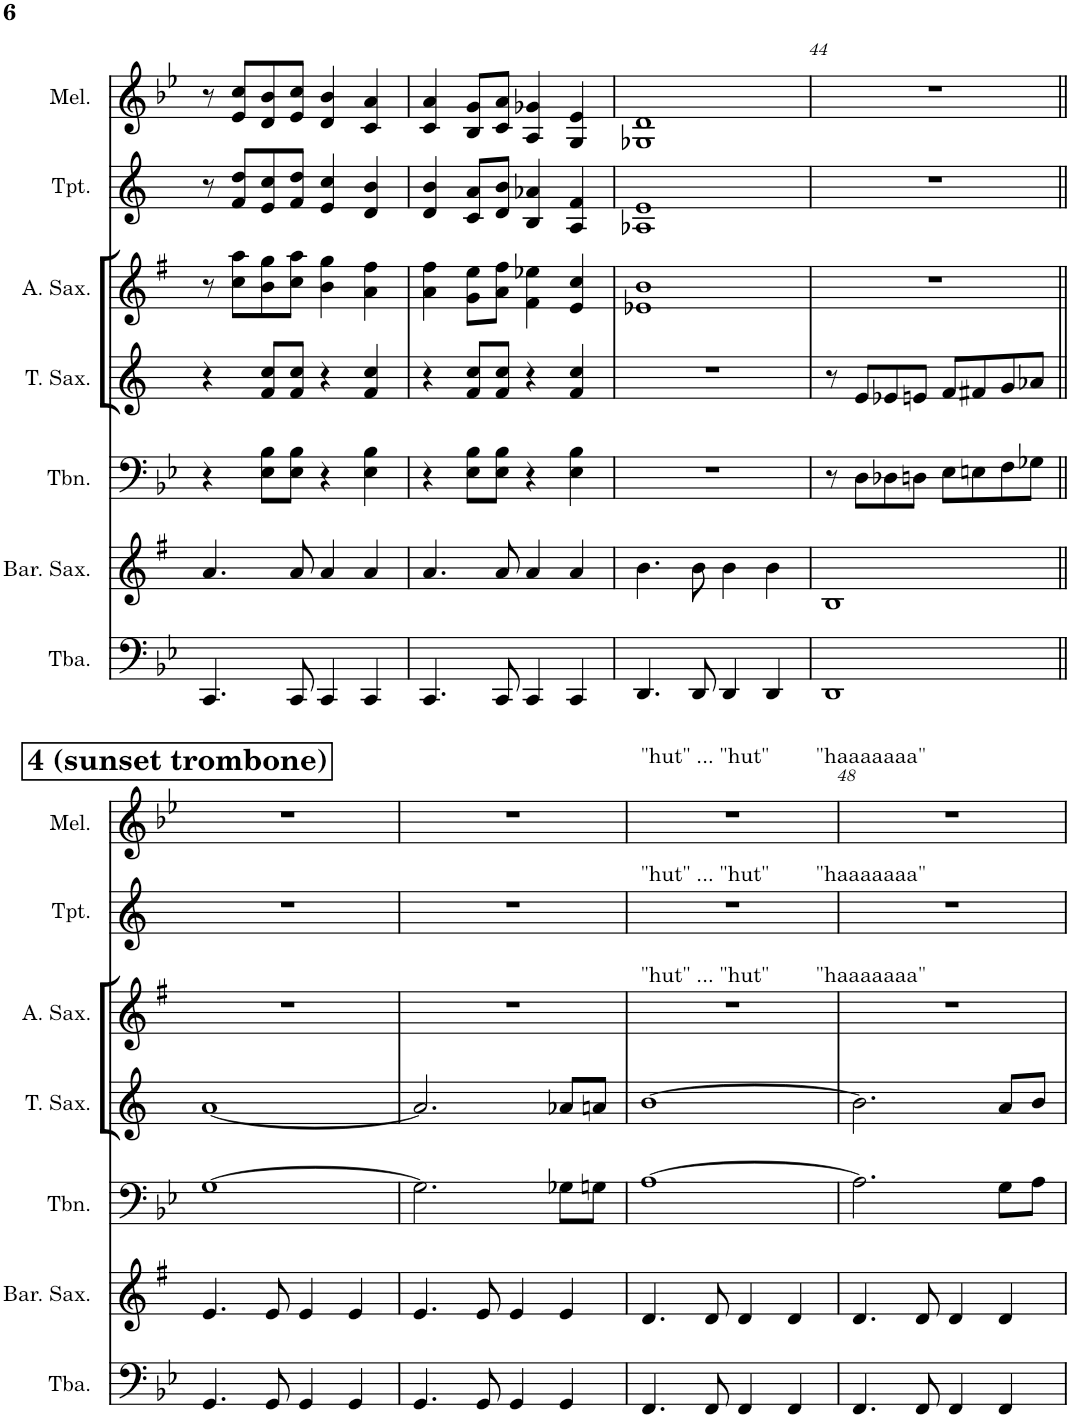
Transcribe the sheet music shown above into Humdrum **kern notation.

**kern	**kern	**kern	**kern	**kern	**kern	**kern
*part7	*part6	*part5	*part4	*part3	*part2	*part1
*staff7	*staff6	*staff5	*staff4	*staff3	*staff2	*staff1
*I"Tuba	*I"Baritone Saxophone	*I"Trombone	*I"Tenor Saxophone	*I"Alto Saxophone	*I"Trumpet	*I"Melodica
*I'Tba.	*I'Bar. Sax.	*I'Tbn.	*I'T. Sax.	*I'A. Sax.	*I'Tpt.	*I'Mel.
!!LO:PB:g=z
*clefF4	*clefG2	*clefF4	*clefG2	*clefG2	*clefG2	*clefG2
*	*Trd12c21	*	*Trd8c14	*Trd5c9	*Trd1c2	*
*k[b-e-]	*k[f#]	*k[b-e-]	*k[]	*k[f#]	*k[]	*k[b-e-]
*M4/4	*M4/4	*M4/4	*M4/4	*M4/4	*M4/4	*M4/4
=41	=41	=41	=41	=41	=41	=41
4.CC/	4.a/	4r	4r	8r	8r	8r
.	.	.	.	8cc\ 8aa\L	8f/ 8dd/L	8e-/ 8cc/L
.	.	8E-\ 8B-\L	8f/ 8cc/L	8b\ 8gg\	8e/ 8cc/	8d/ 8b-/
8CC/	8a/	8E-\ 8B-\J	8f/ 8cc/J	8cc\ 8aa\J	8f/ 8dd/J	8e-/ 8cc/J
4CC/	4a/	4r	4r	4b\ 4gg\	4e/ 4cc/	4d/ 4b-/
4CC/	4a/	4E-\ 4B-\	4f/ 4cc/	4a\ 4ff#\	4d/ 4b/	4c/ 4a/
=42	=42	=42	=42	=42	=42	=42
4.CC/	4.a/	4r	4r	4a\ 4ff#\	4d/ 4b/	4c/ 4a/
.	.	8E-\ 8B-\L	8f/ 8cc/L	8g\ 8ee\L	8c/ 8a/L	8B-/ 8g/L
8CC/	8a/	8E-\ 8B-\J	8f/ 8cc/J	8a\ 8ff#\J	8d/ 8b/J	8c/ 8a/J
4CC/	4a/	4r	4r	4f#\ 4ee-X\	4B/ 4a-X/	4A/ 4g-X/
4CC/	4a/	4E-\ 4B-\	4f/ 4cc/	4e/ 4cc/	4A/ 4f/	4G/ 4e-/
=43	=43	=43	=43	=43	=43	=43
4.DD/	4.b\	1r	1r	1e-X 1b	1A-X 1e	1G-X 1d
8DD/	8b\	.	.	.	.	.
4DD/	4b\	.	.	.	.	.
4DD/	4b\	.	.	.	.	.
=44	=44	=44	=44	=44	=44	=44
1DD	1B	8r	8r	1r	1r	1r
.	.	8D\L	8e/L	.	.	.
.	.	8D-X\	8e-X/	.	.	.
.	.	8Dn\J	8en/J	.	.	.
.	.	8E-\L	8f/L	.	.	.
.	.	8En\	8f#X/	.	.	.
.	.	8F\	8g/	.	.	.
.	.	8G-X\J	8a-X/J	.	.	.
!!LO:LB:g=z
!!LO:REH:place=s1:a:B:cj:fs=14:t=4 (sunset trombone)
=45||	=45||	=45||	=45||	=45||	=45||	=45||
4.GG/	4.e/	[1G	[1a	1r	1r	1r
8GG/	8e/	.	.	.	.	.
4GG/	4e/	.	.	.	.	.
4GG/	4e/	.	.	.	.	.
=46	=46	=46	=46	=46	=46	=46
4.GG/	4.e/	2.G\]	2.a/]	1r	1r	1r
8GG/	8e/	.	.	.	.	.
4GG/	4e/	.	.	.	.	.
4GG/	4e/	8G-X\L	8a-X/L	.	.	.
.	.	8Gn\J	8an/J	.	.	.
=47	=47	=47	=47	=47	=47	=47
!	!	!	!	!	!	!LO:TX:a:t="hut" ... "hut"        "haaaaaaa"
!	!	!	!	!	!LO:TX:a:t="hut" ... "hut"        "haaaaaaa"	!
!	!	!	!	!LO:TX:a:t="hut" ... "hut"        "haaaaaaa"	!	!
4.FF/	4.d/	[1A	[1b	1r	1r	1r
8FF/	8d/	.	.	.	.	.
4FF/	4d/	.	.	.	.	.
4FF/	4d/	.	.	.	.	.
=48	=48	=48	=48	=48	=48	=48
4.FF/	4.d/	2.A\]	2.b\]	1r	1r	1r
8FF/	8d/	.	.	.	.	.
4FF/	4d/	.	.	.	.	.
4FF/	4d/	8G\L	8a/L	.	.	.
.	.	8A\J	8b/J	.	.	.
=	=	=	=	=	=	=
*-	*-	*-	*-	*-	*-	*-
